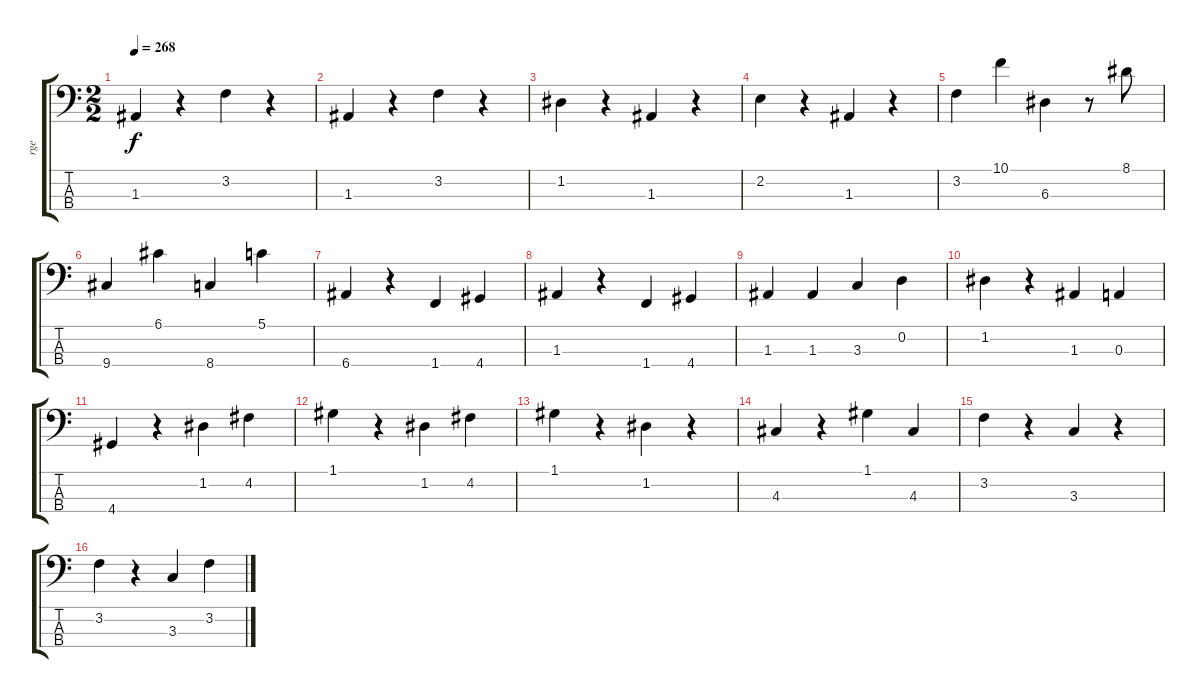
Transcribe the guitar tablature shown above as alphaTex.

\track ("rge" "rge") {instrument electricbassfinger}
\staff {score tabs}
\tuning (G2 D2 A1 E1) {hide}
\ts (2 2)
\tempo 268
\clef f4
\ks c
1.3.4{dy f} r.4 3.2.4 r.4 |
1.3.4 r.4 3.2.4 r.4 |
1.2.4 r.4 1.3.4 r.4 |
2.2.4 r.4 1.3.4 r.4 |
3.2.4 10.1.4 6.3.4 r.8 8.1.8 |
9.4.4 6.1.4 8.4.4 5.1.4 |
6.4.4 r.4 1.4.4 4.4.4 |
1.3.4 r.4 1.4.4 4.4.4 |
1.3.4 1.3.4 3.3.4 0.2.4 |
1.2.4 r.4 1.3.4 0.3.4 |
4.4.4 r.4 1.2.4 4.2.4 |
1.1.4 r.4 1.2.4 4.2.4 |
1.1.4 r.4 1.2.4 r.4 |
4.3.4 r.4 1.1.4 4.3.4 |
3.2.4 r.4 3.3.4 r.4 |
3.2.4 r.4 3.3.4 3.2.4
